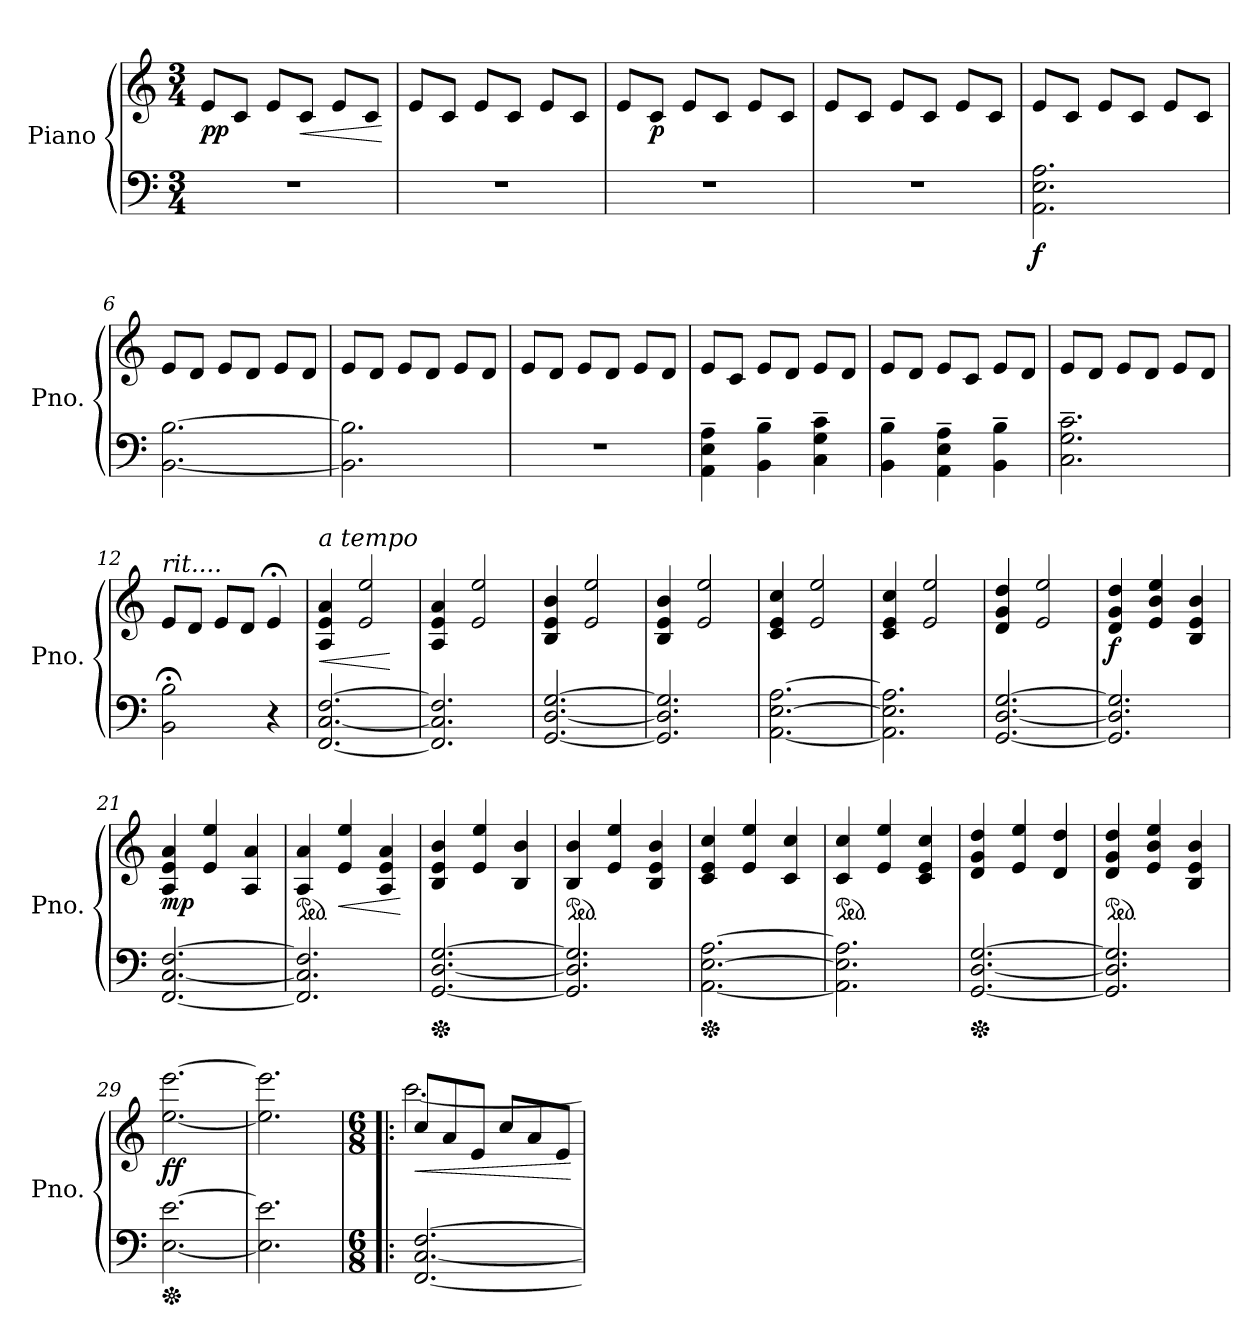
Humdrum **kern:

**kern	**kern	**dynam
*part1	*part1	*part1
*staff2	*staff1	*staff1/2
*I"Piano	*	*
*I'Pno.	*	*
*clefF4	*clefG2	*
*k[]	*k[]	*
*M3/4	*M3/4	*
*MM85	*MM85	*
=1	=1	=1
!	!	!LO:DY:b
2.r	8e/L	pp
.	8c/J	.
.	8e/L	.
!	!	!LO:HP:b
.	8c/J	<
.	8e/L	.
.	8c/J	.
.	.	[
=2	=2	=2
2.r	8e/L	.
.	8c/J	.
.	8e/L	.
.	8c/J	.
.	8e/L	.
.	8c/J	.
=3	=3	=3
2.r	8e/L	.
!	!	!LO:DY:b
.	8c/J	p
.	8e/L	.
.	8c/J	.
.	8e/L	.
.	8c/J	.
=4	=4	=4
2.r	8e/L	.
.	8c/J	.
.	8e/L	.
.	8c/J	.
.	8e/L	.
.	8c/J	.
=5	=5	=5
!	!	!LO:DY:b=2
2.AA\ 2.E\ 2.A\	8e/L	f
.	8c/J	.
.	8e/L	.
.	8c/J	.
.	8e/L	.
.	8c/J	.
=6	=6	=6
[2.BB\ [2.B\	8e/L	.
.	8d/J	.
.	8e/L	.
.	8d/J	.
.	8e/L	.
.	8d/J	.
!!LO:LB:g=z
=7	=7	=7
2.BB\] 2.B\]	8e/L	.
.	8d/J	.
.	8e/L	.
.	8d/J	.
.	8e/L	.
.	8d/J	.
=8	=8	=8
2.r	8e/L	.
.	8d/J	.
.	8e/L	.
.	8d/J	.
.	8e/L	.
.	8d/J	.
=9	=9	=9
4AA\~ 4E\~ 4A\~	8e/L	.
.	8c/J	.
4BB\~ 4B\~	8e/L	.
.	8d/J	.
4C\~ 4G\~ 4c\~	8e/L	.
.	8d/J	.
=10	=10	=10
4BB\~ 4B\~	8e/L	.
.	8d/J	.
4AA\~ 4E\~ 4A\~	8e/L	.
.	8c/J	.
4BB\~ 4B\~	8e/L	.
.	8d/J	.
=11	=11	=11
2.C\~ 2.G\~ 2.c\~	8e/L	.
.	8d/J	.
.	8e/L	.
.	8d/J	.
.	8e/L	.
.	8d/J	.
=12	=12	=12
!	!LO:TX:a:i:t=rit....	!
2BB\;< 2B\;<	8e/L	.
.	8d/J	.
.	8e/L	.
.	8d/J	.
4r	4e;</	.
=13	=13	=13
!	!LO:TX:a:i:t=a tempo	!
!	!	!LO:HP:b
[2.FF/ [2.C/ [2.F/	4A/ 4e/ 4a/	<
.	2e/ 2ee/	.
.	.	[
=14	=14	=14
2.FF/] 2.C/] 2.F/]	4A/ 4e/ 4a/	.
.	2e/ 2ee/	.
!!LO:LB:g=z
=15	=15	=15
[2.GG/ [2.D/ [2.G/	4B/ 4e/ 4b/	.
.	2e/ 2ee/	.
=16	=16	=16
2.GG/] 2.D/] 2.G/]	4B/ 4e/ 4b/	.
.	2e/ 2ee/	.
=17	=17	=17
[2.AA\ [2.E\ [2.A\	4c/ 4e/ 4cc/	.
.	2e/ 2ee/	.
=18	=18	=18
2.AA\] 2.E\] 2.A\]	4c/ 4e/ 4cc/	.
.	2e/ 2ee/	.
=19	=19	=19
[2.GG/ [2.D/ [2.G/	4d/ 4g/ 4dd/	.
.	2e/ 2ee/	.
=20	=20	=20
!	!	!LO:DY:b
2.GG/] 2.D/] 2.G/]	4d/ 4g/ 4dd/	f
.	4e/ 4b/ 4ee/	.
.	4B/ 4e/ 4b/	.
=21	=21	=21
!	!	!LO:DY:b
[2.FF/ [2.C/ [2.F/	4A/ 4e/ 4a/	mp
.	4e/ 4ee/	.
.	4A/ 4a/	.
=22	=22	=22
*	*ped	*
2.FF/] 2.C/] 2.F/]	4A/ 4a/	.
!	!	!LO:HP:b
.	4e/ 4ee/	<
.	4A/ 4e/ 4a/	.
.	.	[
=23	=23	=23
*Xped	*	*
[2.GG/ [2.D/ [2.G/	4B/ 4e/ 4b/	.
.	4e/ 4ee/	.
.	4B/ 4b/	.
=24	=24	=24
*	*ped	*
2.GG/] 2.D/] 2.G/]	4B/ 4b/	.
.	4e/ 4ee/	.
.	4B/ 4e/ 4b/	.
=25	=25	=25
*Xped	*	*
[2.AA\ [2.E\ [2.A\	4c/ 4e/ 4cc/	.
.	4e/ 4ee/	.
.	4c/ 4cc/	.
=26	=26	=26
*	*ped	*
2.AA\] 2.E\] 2.A\]	4c/ 4cc/	.
.	4e/ 4ee/	.
.	4c/ 4e/ 4cc/	.
!!LO:LB:g=z
=27	=27	=27
*Xped	*	*
[2.GG/ [2.D/ [2.G/	4d/ 4g/ 4dd/	.
.	4e/ 4ee/	.
.	4d/ 4dd/	.
=28	=28	=28
*	*ped	*
2.GG/] 2.D/] 2.G/]	4d/ 4g/ 4dd/	.
.	4e/ 4b/ 4ee/	.
.	4B/ 4e/ 4b/	.
=29	=29	=29
*Xped	*	*
!	!	!LO:DY:b
[2.E\ [2.e\	[2.ee\ [2.eee\	ff
=30	=30	=30
2.E\] 2.e\]	2.ee\] 2.eee\]	.
=31!|:	=31!|:	=31!|:
*M6/8	*M6/8	*
*	*MM100	*
!	!	!LO:HP:b
*	*^	*
[2.FF/ [2.C/ [2.F/	8cc/L	[2.ccc\	<
.	8a/	.	.
.	8e/J	.	.
.	8cc/L	.	.
.	8a/	.	.
.	8e/J	.	.
*	*v	*v	*
.	.	[
=	=	=
*-	*-	*-
